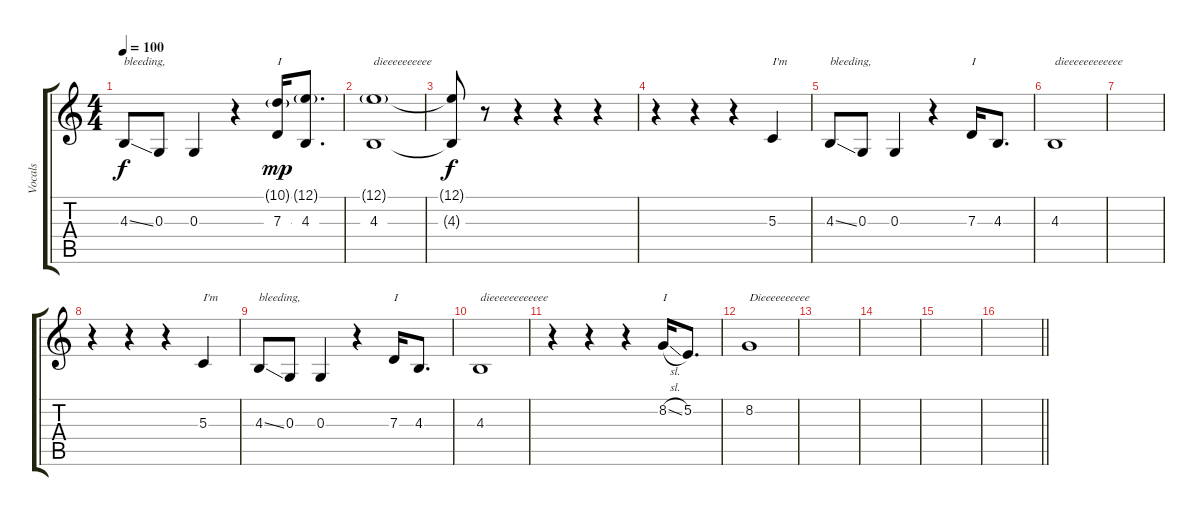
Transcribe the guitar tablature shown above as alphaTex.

\track ("Vocals" "Vocals") {instrument choiraahs}
\staff {score tabs}
\tuning (E4 B3 G3 D3 A2 E2) {hide}
\ts (4 4)
\tempo 100
\clef g2
\ks c
4.3{ss}.8{txt "bleeding," dy f} 0.3.8 0.3.4 r.4 (10.1{g} 7.3).16{txt "I" dy mp} (12.1{g} 4.3).8{d} |
(12.1{g} 4.3).1{txt "dieeeeeeeeee"} |
(12.1{t} 4.3{t}).8{dy f} r.8 r.4 r.4 r.4 |
r.4{volume 12} r.4 r.4 5.3.4{txt "I'm"} |
4.3{ss}.8{txt "bleeding,"} 0.3.8 0.3.4 r.4 7.3.16{txt "I"} 4.3.8{d} |
4.3.1{txt "dieeeeeeeeeeee"} |
|
r.4{volume 12} r.4 r.4 5.3.4{txt "I'm"} |
4.3{ss}.8{txt "bleeding,"} 0.3.8 0.3.4 r.4 7.3.16{txt "I"} 4.3.8{d} |
4.3.1{txt "dieeeeeeeeeeee"} |
r.4 r.4 r.4 8.2{sl}.16{txt "I"} 5.2.8{d} |
8.2.1{txt "Dieeeeeeeeee"} |
|
|
|
\barLineRight lightlight
